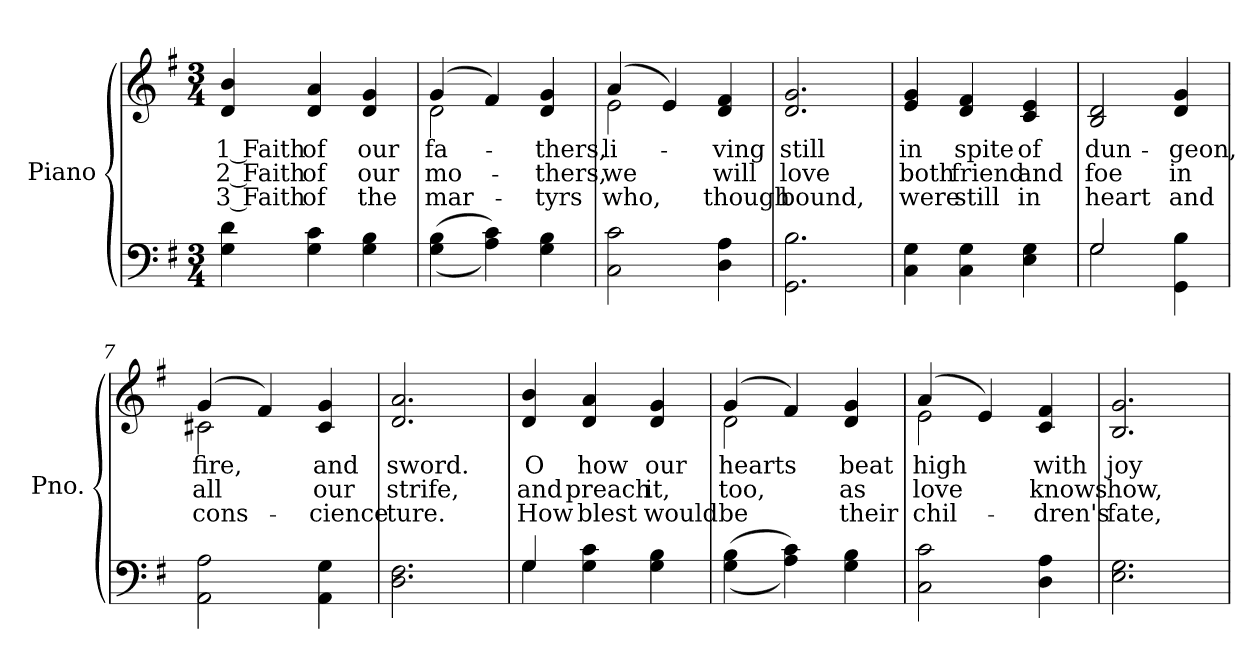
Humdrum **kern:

**kern	**kern	**text	**text	**text
*part2	*part1	*part1	*part1	*part1
*staff2	*staff1	*staff1	*staff1	*staff1
*I"Piano	*I"Piano	*	*	*
*I'Pno.	*I'Pno.	*	*	*
!!LO:PB:g=z
*clefF4	*clefG2	*	*	*
*k[f#]	*k[f#]	*	*	*
*G:	*G:	*	*	*
*M3/4	*M3/4	*	*	*
=1	=1	=1	=1	=1
!	!	!LO:LY:b:color=#000000	!LO:LY:b:color=#000000	!LO:LY:b:color=#000000
4Gi\ 4di	4di/ 4bi	1 Faith	2 Faith	3 Faith
!	!	!LO:LY:b:color=#000000	!LO:LY:b:color=#000000	!LO:LY:b:color=#000000
4Gi\ 4ci	4di/ 4ai	of	of	of
!	!	!LO:LY:b:color=#000000	!LO:LY:b:color=#000000	!LO:LY:b:color=#000000
4Gi\ 4Bi	4di/ 4gi	our	our	the
=2	=2	=2	=2	=2
!	!	!LO:LY:b:color=#000000	!LO:LY:b:color=#000000	!LO:LY:b:color=#000000
*	*^	*	*	*
((4Gi\ 4Bi	(4gi/	2di\	fa-	mo-	mar-
4Ai\ 4ci))	4f#i/)	.	.	.	.
!	!	!	!LO:LY:b:color=#000000	!LO:LY:b:color=#000000	!LO:LY:b:color=#000000
4Gi\ 4Bi	4di/ 4gi	4ryy	-thers,	-thers,	-tyrs
=3	=3	=3	=3	=3	=3
!	!	!	!LO:LY:b:color=#000000	!LO:LY:b:color=#000000	!LO:LY:b:color=#000000
2Ci\ 2ci	(4ai/	2ei\	li-	we	who,
.	4ei/)	.	.	.	.
!	!	!	!LO:LY:b:color=#000000	!LO:LY:b:color=#000000	!LO:LY:b:color=#000000
4Di\ 4Ai	4di/ 4f#i	4ryy	-ving	will	though
*	*v	*v	*	*	*
=4	=4	=4	=4	=4
*	*^	*	*	*
!	!	!	!LO:LY:b:color=#000000	!LO:LY:b:color=#000000	!LO:LY:b:color=#000000
*	*v	*v	*	*	*
2.GGi\ 2.Bi	2.di/ 2.gi	still	love	bound,
=5	=5	=5	=5	=5
!	!	!LO:LY:b:color=#000000	!LO:LY:b:color=#000000	!LO:LY:b:color=#000000
4Ci\ 4Gi	4ei/ 4gi	in	both	were
!	!	!LO:LY:b:color=#000000	!LO:LY:b:color=#000000	!LO:LY:b:color=#000000
4Ci\ 4Gi	4di/ 4f#i	spite	friend	still
!	!	!LO:LY:b:color=#000000	!LO:LY:b:color=#000000	!LO:LY:b:color=#000000
4Ei\ 4Gi	4ci/ 4ei	of	and	in
=6	=6	=6	=6	=6
*^	*	*	*	*
!	!	!	!LO:LY:b:color=#000000	!LO:LY:b:color=#000000	!LO:LY:b:color=#000000
2Gi/	2Gi\	2Bi/ 2di	dun-	foe	heart
!	!	!	!LO:LY:b:color=#000000	!LO:LY:b:color=#000000	!LO:LY:b:color=#000000
4GGi\ 4Bi	4ryy	4di/ 4gi	-geon,	in	and
*v	*v	*	*	*	*
!!LO:LB:g=z
=7	=7	=7	=7	=7
*^	*	*	*	*
!	!	!	!LO:LY:b:color=#000000	!LO:LY:b:color=#000000	!LO:LY:b:color=#000000
*v	*v	*^	*	*	*
2AAi\ 2Ai	(4gi/	2c#Xi\	fire,	all	cons-
.	4f#i/)	.	.	.	.
!	!	!	!LO:LY:b:color=#000000	!LO:LY:b:color=#000000	!LO:LY:b:color=#000000
4AAi\ 4Gi	4c#i/ 4gi	4ryy	and	our	-cience
*	*v	*v	*	*	*
=8	=8	=8	=8	=8
*	*^	*	*	*
!	!	!	!LO:LY:b:color=#000000	!LO:LY:b:color=#000000	!LO:LY:b:color=#000000
*	*v	*v	*	*	*
2.Di\ 2.F#i	2.di/ 2.ai	sword.	strife,	ture.
=9	=9	=9	=9	=9
*^	*	*	*	*
!	!	!	!LO:LY:b:color=#000000	!LO:LY:b:color=#000000	!LO:LY:b:color=#000000
4Gi/	4Gi\	4di/ 4bi	O	and	How
!	!	!	!LO:LY:b:color=#000000	!LO:LY:b:color=#000000	!LO:LY:b:color=#000000
4Gi\ 4ci	2ryy	4di/ 4ai	how	preach	blest
!	!	!	!LO:LY:b:color=#000000	!LO:LY:b:color=#000000	!LO:LY:b:color=#000000
4Gi\ 4Bi	.	4di/ 4gi	our	it,	would
*v	*v	*	*	*	*
=10	=10	=10	=10	=10
!	!	!LO:LY:b:color=#000000	!LO:LY:b:color=#000000	!LO:LY:b:color=#000000
*	*^	*	*	*
((4Gi\ 4Bi	(4gi/	2di\	hearts	too,	be
4Ai\ 4ci))	4f#i/)	.	.	.	.
!	!	!	!LO:LY:b:color=#000000	!LO:LY:b:color=#000000	!LO:LY:b:color=#000000
4Gi\ 4Bi	4di/ 4gi	4ryy	beat	as	their
=11	=11	=11	=11	=11	=11
!	!	!	!LO:LY:b:color=#000000	!LO:LY:b:color=#000000	!LO:LY:b:color=#000000
2Ci\ 2ci	(4ai/	2ei\	high	love	chil-
.	4ei/)	.	.	.	.
!	!	!	!LO:LY:b:color=#000000	!LO:LY:b:color=#000000	!LO:LY:b:color=#000000
4Di\ 4Ai	4ci/ 4f#i	4ryy	with	knows	-dren's
*	*v	*v	*	*	*
=12	=12	=12	=12	=12
*	*^	*	*	*
!	!	!	!LO:LY:b:color=#000000	!LO:LY:b:color=#000000	!LO:LY:b:color=#000000
*	*v	*v	*	*	*
2.Ei\ 2.Gi	2.Bi/ 2.gi	joy	how,	fate,
=	=	=	=	=
*-	*-	*-	*-	*-
